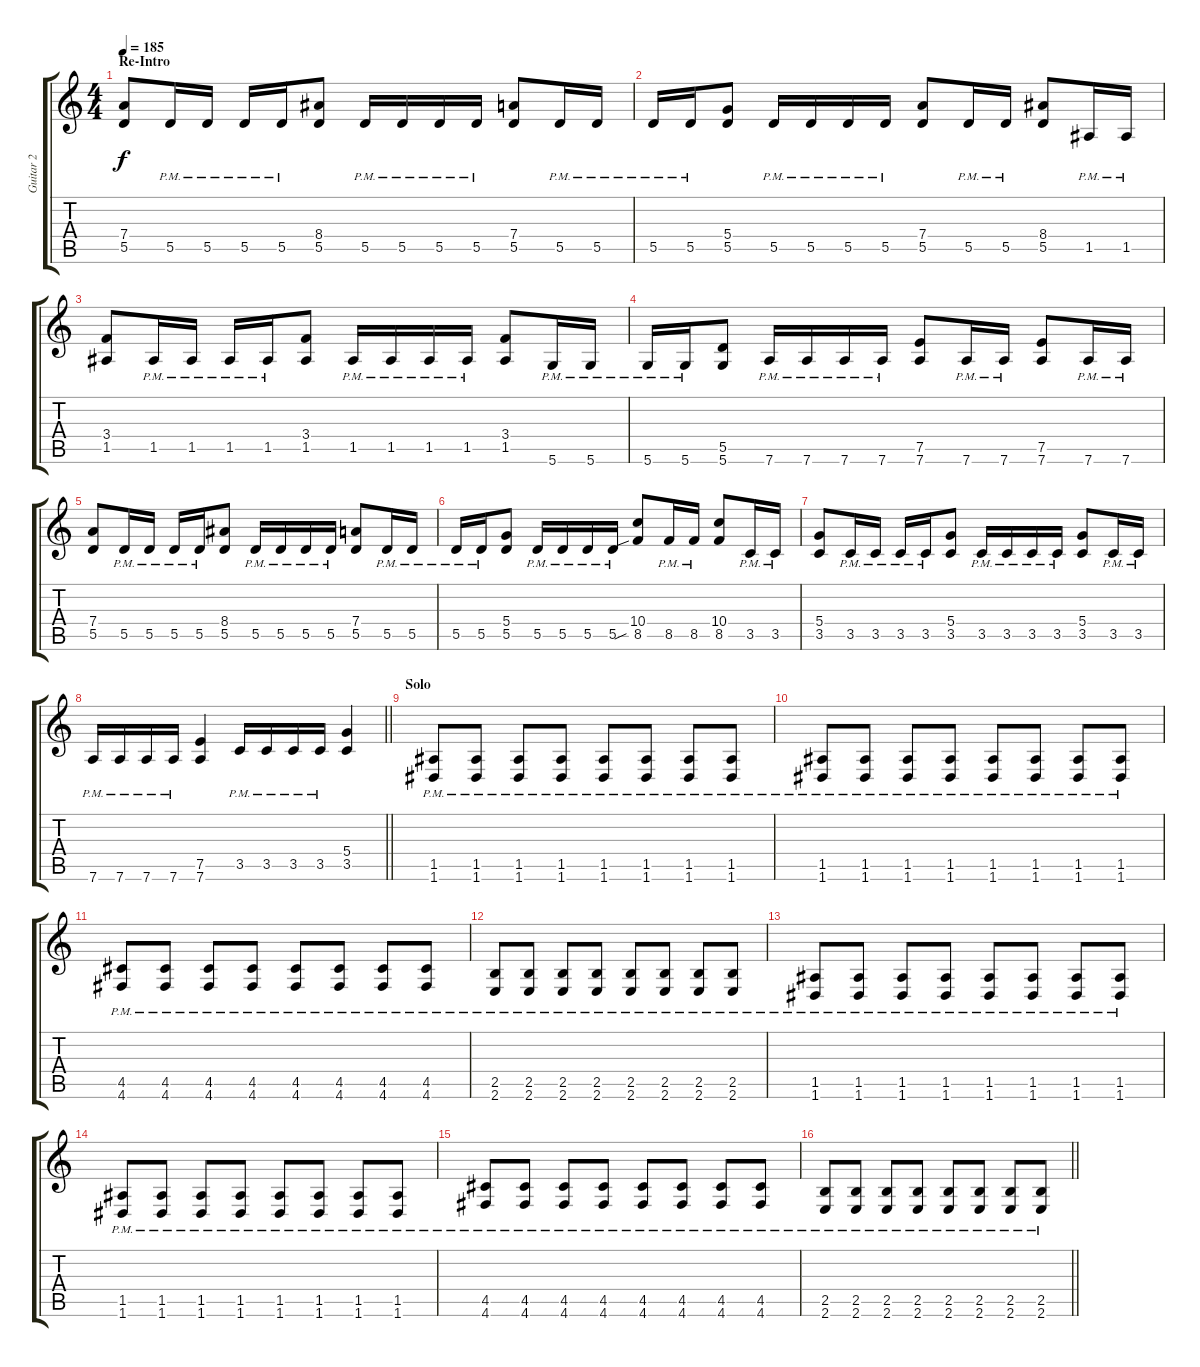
\track ("Guitar 2" "Guitar 2") {instrument overdrivenguitar}
\staff {score tabs}
\tuning (E4 B3 G3 D3 A2 D2) {hide}
\ts (4 4)
\section ("" "Re-Intro")
\tempo 185
\clef g2
\ks c
(7.4 5.5).8{dy f} 5.5{pm}.16 5.5{pm}.16 5.5{pm}.16 5.5{pm}.16 (8.4 5.5).8 5.5{pm}.16 5.5{pm}.16 5.5{pm}.16 5.5{pm}.16 (7.4 5.5).8 5.5{pm}.16 5.5{pm}.16 |
5.5{pm}.16 5.5{pm}.16 (5.4 5.5).8 5.5{pm}.16 5.5{pm}.16 5.5{pm}.16 5.5{pm}.16 (7.4 5.5).8 5.5{pm}.16 5.5{pm}.16 (8.4 5.5).8 1.5{pm}.16 1.5{pm}.16 |
(3.4 1.5).8 1.5{pm}.16 1.5{pm}.16 1.5{pm}.16 1.5{pm}.16 (3.4 1.5).8 1.5{pm}.16 1.5{pm}.16 1.5{pm}.16 1.5{pm}.16 (3.4 1.5).8 5.6{pm}.16 5.6{pm}.16 |
5.6{pm}.16 5.6{pm}.16 (5.5 5.6).8 7.6{pm}.16 7.6{pm}.16 7.6{pm}.16 7.6{pm}.16 (7.5 7.6).8 7.6{pm}.16 7.6{pm}.16 (7.5 7.6).8 7.6{pm}.16 7.6{pm}.16 |
(7.4 5.5).8 5.5{pm}.16 5.5{pm}.16 5.5{pm}.16 5.5{pm}.16 (8.4 5.5).8 5.5{pm}.16 5.5{pm}.16 5.5{pm}.16 5.5{pm}.16 (7.4 5.5).8 5.5{pm}.16 5.5{pm}.16 |
5.5{pm}.16 5.5{pm}.16 (5.4 5.5).8 5.5{pm}.16 5.5{pm}.16 5.5{pm}.16 5.5{pm}.16 (10.4 8.5{sib}).8 8.5{pm}.16 8.5{pm}.16 (10.4 8.5).8 3.5{pm}.16 3.5{pm}.16 |
(5.4 3.5).8 3.5{pm}.16 3.5{pm}.16 3.5{pm}.16 3.5{pm}.16 (5.4 3.5).8 3.5{pm}.16 3.5{pm}.16 3.5{pm}.16 3.5{pm}.16 (5.4 3.5).8 3.5{pm}.16 3.5{pm}.16 |
\barLineRight lightlight
7.6{pm}.16 7.6{pm}.16 7.6{pm}.16 7.6{pm}.16 (7.5 7.6).4 3.5{pm}.16 3.5{pm}.16 3.5{pm}.16 3.5{pm}.16 (5.4 3.5).4 |
\section ("" "Solo")
(1.5{pm} 1.6{pm}).8 (1.5{pm} 1.6{pm}).8 (1.5{pm} 1.6{pm}).8 (1.5{pm} 1.6{pm}).8 (1.5{pm} 1.6{pm}).8 (1.5{pm} 1.6{pm}).8 (1.5{pm} 1.6{pm}).8 (1.5{pm} 1.6{pm}).8 |
(1.5{pm} 1.6{pm}).8 (1.5{pm} 1.6{pm}).8 (1.5{pm} 1.6{pm}).8 (1.5{pm} 1.6{pm}).8 (1.5{pm} 1.6{pm}).8 (1.5{pm} 1.6{pm}).8 (1.5{pm} 1.6{pm}).8 (1.5{pm} 1.6{pm}).8 |
(4.5{pm} 4.6{pm}).8 (4.5{pm} 4.6{pm}).8 (4.5{pm} 4.6{pm}).8 (4.5{pm} 4.6{pm}).8 (4.5{pm} 4.6{pm}).8 (4.5{pm} 4.6{pm}).8 (4.5{pm} 4.6{pm}).8 (4.5{pm} 4.6{pm}).8 |
(2.5{pm} 2.6{pm}).8 (2.5{pm} 2.6{pm}).8 (2.5{pm} 2.6{pm}).8 (2.5{pm} 2.6{pm}).8 (2.5{pm} 2.6{pm}).8 (2.5{pm} 2.6{pm}).8 (2.5{pm} 2.6{pm}).8 (2.5{pm} 2.6{pm}).8 |
(1.5{pm} 1.6{pm}).8 (1.5{pm} 1.6{pm}).8 (1.5{pm} 1.6{pm}).8 (1.5{pm} 1.6{pm}).8 (1.5{pm} 1.6{pm}).8 (1.5{pm} 1.6{pm}).8 (1.5{pm} 1.6{pm}).8 (1.5{pm} 1.6{pm}).8 |
(1.5{pm} 1.6{pm}).8 (1.5{pm} 1.6{pm}).8 (1.5{pm} 1.6{pm}).8 (1.5{pm} 1.6{pm}).8 (1.5{pm} 1.6{pm}).8 (1.5{pm} 1.6{pm}).8 (1.5{pm} 1.6{pm}).8 (1.5{pm} 1.6{pm}).8 |
(4.5{pm} 4.6{pm}).8 (4.5{pm} 4.6{pm}).8 (4.5{pm} 4.6{pm}).8 (4.5{pm} 4.6{pm}).8 (4.5{pm} 4.6{pm}).8 (4.5{pm} 4.6{pm}).8 (4.5{pm} 4.6{pm}).8 (4.5{pm} 4.6{pm}).8 |
\barLineRight lightlight
(2.5{pm} 2.6{pm}).8 (2.5{pm} 2.6{pm}).8 (2.5{pm} 2.6{pm}).8 (2.5{pm} 2.6{pm}).8 (2.5{pm} 2.6{pm}).8 (2.5{pm} 2.6{pm}).8 (2.5{pm} 2.6{pm}).8 (2.5{pm} 2.6{pm}).8
